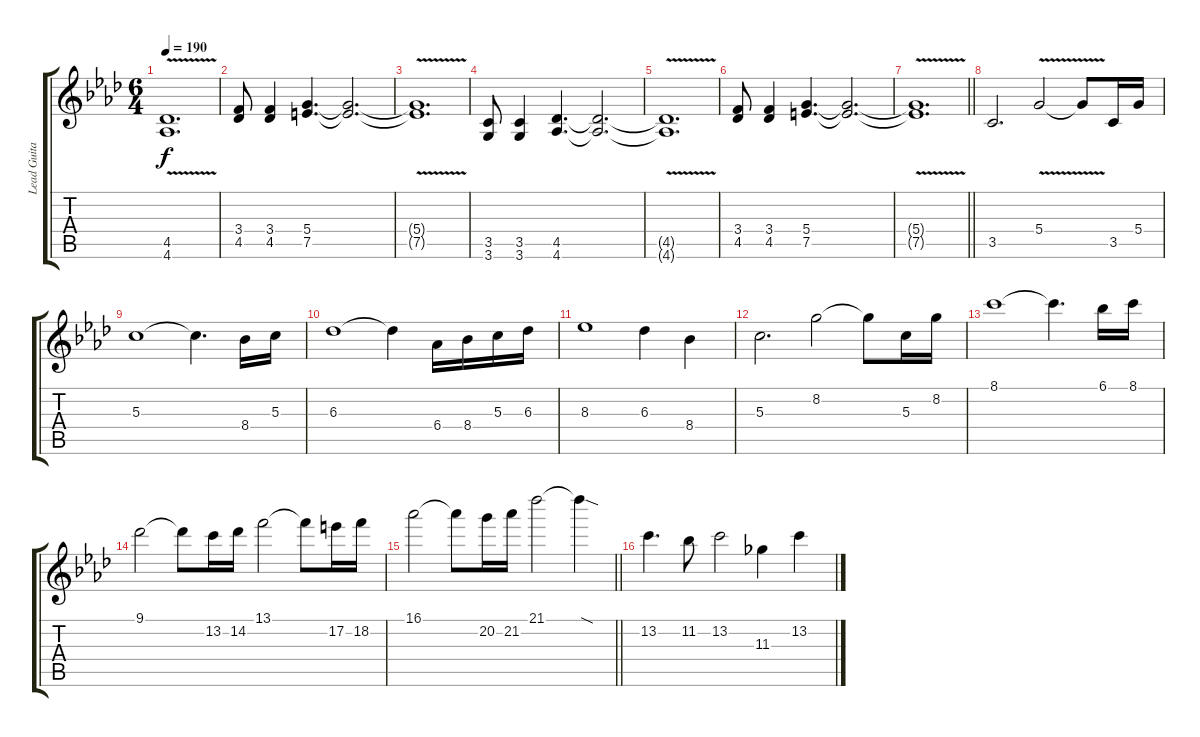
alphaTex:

\track ("Lead Guitar" "Lead Guita") {instrument distortionguitar}
\staff {score tabs}
\tuning (E4 B3 G3 D3 A2 E2) {hide}
\ts (6 4)
\tempo 190
\clef g2
\ks fminor
(4.5{v t} 4.6{v t}).1{d dy f} |
(3.4 4.5).8 (3.4 4.5).4 (5.4 7.5).4{d} (5.4{t} 7.5{t}).2{d} |
(5.4{v t} 7.5{v t}).1{d} |
(3.5 3.6).8 (3.5 3.6).4 (4.5 4.6).4{d} (4.5{t} 4.6{t}).2{d} |
(4.5{v t} 4.6{v t}).1{d} |
(3.4 4.5).8 (3.4 4.5).4 (5.4 7.5).4{d} (5.4{t} 7.5{t}).2{d} |
\barLineRight lightlight
(5.4{v t} 7.5{v t}).1{d} |
3.5.2{d} 5.4{v}.2 5.4{t}.8 3.5.16 5.4.16 |
5.3.1 5.3{t}.4{d} 8.4.16 5.3.16 |
6.3.1 6.3{t}.4 6.4.16 8.4.16 5.3.16 6.3.16 |
8.3.1 6.3.4 8.4.4 |
5.3.2{d} 8.2.2 8.2{t}.8 5.3.16 8.2.16 |
8.1.1 8.1{t}.4{d} 6.1.16 8.1.16 |
9.1.2 9.1{t}.8 13.2.16 14.2.16 13.1.2 13.1{t}.8 17.2.16 18.2.16 |
\barLineRight lightlight
16.1.2 16.1{t}.8 20.2.16 21.2.16 21.1.2 21.1{sod t}.4 |
13.2.4{d} 11.2.8 13.2.2 11.3.4 13.2.4
